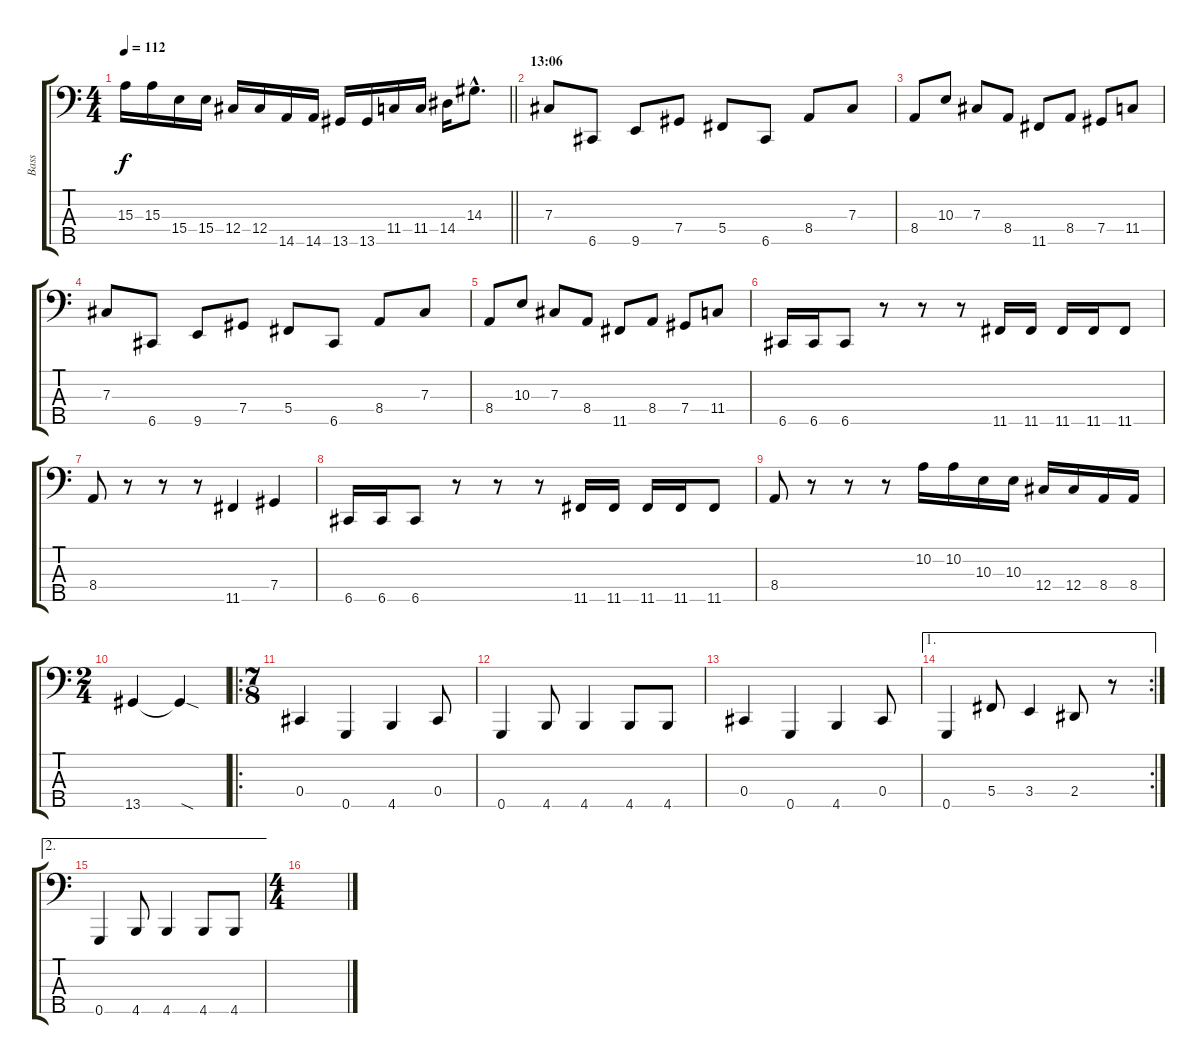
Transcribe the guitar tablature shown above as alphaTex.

\track ("Bass" "Bass") {instrument electricbassfinger}
\staff {score tabs}
\tuning (E2 B1 Gb1 Db1 G0) {hide}
\ts (4 4)
\tempo 112
\clef f4
\barLineRight lightlight
\ks c
15.3.16{dy f} 15.3.16 15.4.16 15.4.16 12.4.16 12.4.16 14.5.16 14.5.16 13.5.16 13.5.16 11.4.16 11.4.16 14.4.16 14.3{hac}.8{d} |
\section ("" "13:06")
7.3.8 6.5.8 9.5.8 7.4.8 5.4.8 6.5.8 8.4.8 7.3.8 |
8.4.8 10.3.8 7.3.8 8.4.8 11.5.8 8.4.8 7.4.8 11.4.8 |
7.3.8 6.5.8 9.5.8 7.4.8 5.4.8 6.5.8 8.4.8 7.3.8 |
8.4.8 10.3.8 7.3.8 8.4.8 11.5.8 8.4.8 7.4.8 11.4.8 |
6.5.16 6.5.16 6.5.8 r.8 r.8 r.8 11.5.16 11.5.16 11.5.16 11.5.16 11.5.8 |
8.4.8 r.8 r.8 r.8 11.5.4 7.4.4 |
6.5.16 6.5.16 6.5.8 r.8 r.8 r.8 11.5.16 11.5.16 11.5.16 11.5.16 11.5.8 |
8.4.8 r.8 r.8 r.8 10.2.16 10.2.16 10.3.16 10.3.16 12.4.16 12.4.16 8.4.16 8.4.16 |
\ts (2 4)
13.5.4 13.5{sod t}.4 |
\ro
\ts (7 8)
0.4.4 0.5.4 4.5.4 0.4.8 |
0.5.4 4.5.8 4.5.4 4.5.8 4.5.8 |
0.4.4 0.5.4 4.5.4 0.4.8 |
\ae 1
\rc 2
0.5.4 5.4.8 3.4.4 2.4.8 r.8 |
\ae 2
0.5.4 4.5.8 4.5.4 4.5.8 4.5.8 |
\ts (4 4)
